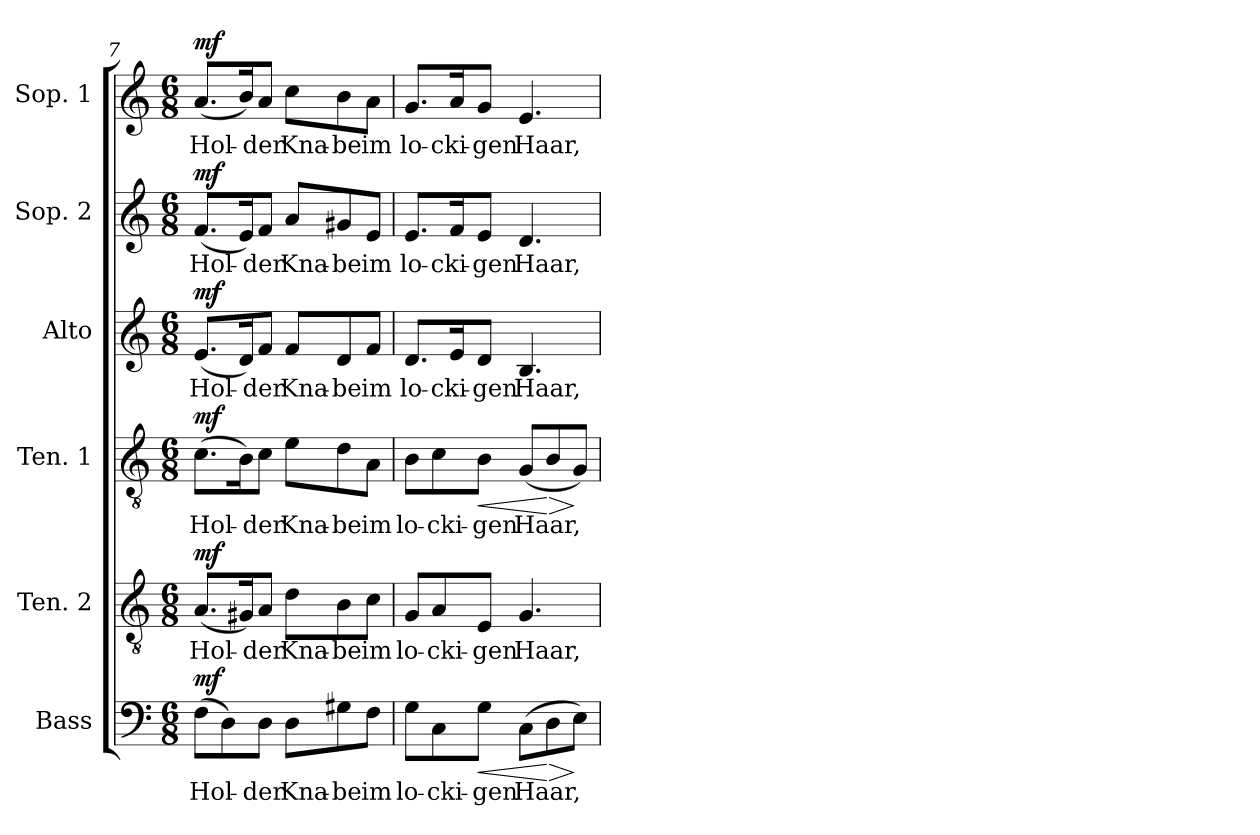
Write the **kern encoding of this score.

**kern	**text	**dynam	**kern	**text	**dynam	**kern	**text	**dynam	**kern	**text	**dynam	**kern	**text	**dynam	**kern	**text	**dynam
*part6	*part6	*part6	*part5	*part5	*part5	*part4	*part4	*part4	*part3	*part3	*part3	*part2	*part2	*part2	*part1	*part1	*part1
*staff6	*staff6	*staff6	*staff5	*staff5	*staff5	*staff4	*staff4	*staff4	*staff3	*staff3	*staff3	*staff2	*staff2	*staff2	*staff1	*staff1	*staff1
*I"Bass	*	*	*I"Ten. 2	*	*	*I"Ten. 1	*	*	*I"Alto	*	*	*I"Sop. 2	*	*	*I"Sop. 1	*	*
*I'Bs.	*	*	*I'T2.	*	*	*I'T1.	*	*	*I'A.	*	*	*I'S2.	*	*	*I'S1.	*	*
*clefF4	*	*	*clefGv2	*	*	*clefGv2	*	*	*clefG2	*	*	*clefG2	*	*	*clefG2	*	*
*	*	*	*ITrd7c12	*	*	*ITrd7c12	*	*	*	*	*	*	*	*	*	*	*
*k[]	*	*	*k[]	*	*	*k[]	*	*	*k[]	*	*	*k[]	*	*	*k[]	*	*
*C:	*	*	*C:	*	*	*C:	*	*	*C:	*	*	*C:	*	*	*C:	*	*
*M6/8	*	*	*M6/8	*	*	*M6/8	*	*	*M6/8	*	*	*M6/8	*	*	*M6/8	*	*
=7	=7	=7	=7	=7	=7	=7	=7	=7	=7	=7	=7	=7	=7	=7	=7	=7	=7
!	!LO:LY:b:color=#000000	!	!	!	!	!	!	!	!	!	!	!	!	!	!	!	!
!	!	!	!	!LO:LY:b:color=#000000	!	!	!	!	!	!	!	!	!	!	!	!	!
!	!	!	!	!	!	!	!LO:LY:b:color=#000000	!	!	!	!	!	!	!	!	!	!
!	!	!	!	!	!	!	!	!	!	!LO:LY:b:color=#000000	!	!	!	!	!	!	!
!	!	!	!	!	!	!	!	!	!	!	!	!	!LO:LY:b:color=#000000	!	!	!	!
!	!	!	!	!	!	!	!	!	!	!	!	!	!	!	!	!LO:LY:b:color=#000000	!
(8Fi\L	Hol-	mf	(8.AAi/L	Hol-	mf	(8.Ci\L	Hol-	mf	(8.ei/L	Hol-	mf	(8.fi/L	Hol-	mf	(8.ai/L	Hol-	mf
8Di\)	.	.	.	.	.	.	.	.	.	.	.	.	.	.	.	.	.
.	.	.	16GG#Xi/K)	.	.	16BBi\K)	.	.	16di/K)	.	.	16ei/K)	.	.	16bi/K)	.	.
!	!LO:LY:b:color=#000000	!	!	!	!	!	!	!	!	!	!	!	!	!	!	!	!
!	!	!	!	!LO:LY:b:color=#000000	!	!	!	!	!	!	!	!	!	!	!	!	!
!	!	!	!	!	!	!	!LO:LY:b:color=#000000	!	!	!	!	!	!	!	!	!	!
!	!	!	!	!	!	!	!	!	!	!LO:LY:b:color=#000000	!	!	!	!	!	!	!
!	!	!	!	!	!	!	!	!	!	!	!	!	!LO:LY:b:color=#000000	!	!	!	!
!	!	!	!	!	!	!	!	!	!	!	!	!	!	!	!	!LO:LY:b:color=#000000	!
8Di\J	-der	.	8AAi/J	-der	.	8Ci\J	-der	.	8fi/J	-der	.	8fi/J	-der	.	8ai/J	-der	.
!	!LO:LY:b:color=#000000	!	!	!	!	!	!	!	!	!	!	!	!	!	!	!	!
!	!	!	!	!LO:LY:b:color=#000000	!	!	!	!	!	!	!	!	!	!	!	!	!
!	!	!	!	!	!	!	!LO:LY:b:color=#000000	!	!	!	!	!	!	!	!	!	!
!	!	!	!	!	!	!	!	!	!	!LO:LY:b:color=#000000	!	!	!	!	!	!	!
!	!	!	!	!	!	!	!	!	!	!	!	!	!LO:LY:b:color=#000000	!	!	!	!
!	!	!	!	!	!	!	!	!	!	!	!	!	!	!	!	!LO:LY:b:color=#000000	!
8Di\L	Kna-	.	8Di\L	Kna-	.	8Ei\L	Kna-	.	8fi/L	Kna-	.	8ai/L	Kna-	.	8cci\L	Kna-	.
!	!LO:LY:b:color=#000000	!	!	!	!	!	!	!	!	!	!	!	!	!	!	!	!
!	!	!	!	!LO:LY:b:color=#000000	!	!	!	!	!	!	!	!	!	!	!	!	!
!	!	!	!	!	!	!	!LO:LY:b:color=#000000	!	!	!	!	!	!	!	!	!	!
!	!	!	!	!	!	!	!	!	!	!LO:LY:b:color=#000000	!	!	!	!	!	!	!
!	!	!	!	!	!	!	!	!	!	!	!	!	!LO:LY:b:color=#000000	!	!	!	!
!	!	!	!	!	!	!	!	!	!	!	!	!	!	!	!	!LO:LY:b:color=#000000	!
8G#Xi\	-be	.	8BBi\	-be	.	8Di\	-be	.	8di/	-be	.	8g#Xi/	-be	.	8bi\	-be	.
!	!LO:LY:b:color=#000000	!	!	!	!	!	!	!	!	!	!	!	!	!	!	!	!
!	!	!	!	!LO:LY:b:color=#000000	!	!	!	!	!	!	!	!	!	!	!	!	!
!	!	!	!	!	!	!	!LO:LY:b:color=#000000	!	!	!	!	!	!	!	!	!	!
!	!	!	!	!	!	!	!	!	!	!LO:LY:b:color=#000000	!	!	!	!	!	!	!
!	!	!	!	!	!	!	!	!	!	!	!	!	!LO:LY:b:color=#000000	!	!	!	!
!	!	!	!	!	!	!	!	!	!	!	!	!	!	!	!	!LO:LY:b:color=#000000	!
8Fi\J	im	.	8Ci\J	im	.	8AAi\J	im	.	8fi/J	im	.	8ei/J	im	.	8ai\J	im	.
=8	=8	=8	=8	=8	=8	=8	=8	=8	=8	=8	=8	=8	=8	=8	=8	=8	=8
!	!LO:LY:b:color=#000000	!	!	!	!	!	!	!	!	!	!	!	!	!	!	!	!
!	!	!	!	!LO:LY:b:color=#000000	!	!	!	!	!	!	!	!	!	!	!	!	!
!	!	!	!	!	!	!	!LO:LY:b:color=#000000	!	!	!	!	!	!	!	!	!	!
!	!	!	!	!	!	!	!	!	!	!LO:LY:b:color=#000000	!	!	!	!	!	!	!
!	!	!	!	!	!	!	!	!	!	!	!	!	!LO:LY:b:color=#000000	!	!	!	!
!	!	!	!	!	!	!	!	!	!	!	!	!	!	!	!	!LO:LY:b:color=#000000	!
8Gi\L	lo-	.	8GGi/L	lo-	.	8BBi\L	lo-	.	8.di/L	lo-	.	8.ei/L	lo-	.	8.gi/L	lo-	.
!	!LO:LY:b:color=#000000	!	!	!	!	!	!	!	!	!	!	!	!	!	!	!	!
!	!	!	!	!LO:LY:b:color=#000000	!	!	!	!	!	!	!	!	!	!	!	!	!
!	!	!	!	!	!	!	!LO:LY:b:color=#000000	!	!	!	!	!	!	!	!	!	!
8Ci\	-cki-	.	8AAi/	-cki-	.	8Ci\	-cki-	.	.	.	.	.	.	.	.	.	.
!	!	!	!	!	!	!	!	!	!	!LO:LY:b:color=#000000	!	!	!	!	!	!	!
!	!	!	!	!	!	!	!	!	!	!	!	!	!LO:LY:b:color=#000000	!	!	!	!
!	!	!	!	!	!	!	!	!	!	!	!	!	!	!	!	!LO:LY:b:color=#000000	!
.	.	.	.	.	.	.	.	.	16ei/K	-cki-	.	16fi/K	-cki-	.	16ai/K	-cki-	.
!	!LO:LY:b:color=#000000	!LO:HP:b	!	!	!	!	!	!	!	!	!	!	!	!	!	!	!
!	!	!	!	!LO:LY:b:color=#000000	!	!	!	!	!	!	!	!	!	!	!	!	!
!	!	!	!	!	!	!	!LO:LY:b:color=#000000	!LO:HP:b	!	!	!	!	!	!	!	!	!
!	!	!	!	!	!	!	!	!	!	!LO:LY:b:color=#000000	!	!	!	!	!	!	!
!	!	!	!	!	!	!	!	!	!	!	!	!	!LO:LY:b:color=#000000	!	!	!	!
!	!	!	!	!	!	!	!	!	!	!	!	!	!	!	!	!LO:LY:b:color=#000000	!
8Gi\J	-gen	<	8EEi/J	-gen	.	8BBi\J	-gen	<	8di/J	-gen	.	8ei/J	-gen	.	8gi/J	-gen	.
!	!LO:LY:b:color=#000000	!	!	!	!	!	!	!	!	!	!	!	!	!	!	!	!
!	!	!	!	!LO:LY:b:color=#000000	!	!	!	!	!	!	!	!	!	!	!	!	!
!	!	!	!	!	!	!	!LO:LY:b:color=#000000	!	!	!	!	!	!	!	!	!	!
!	!	!	!	!	!	!	!	!	!	!LO:LY:b:color=#000000	!	!	!	!	!	!	!
!	!	!	!	!	!	!	!	!	!	!	!	!	!LO:LY:b:color=#000000	!	!	!	!
!	!	!	!	!	!	!	!	!	!	!	!	!	!	!	!	!LO:LY:b:color=#000000	!
(8Ci\L	Haar,	.	4.GGi/	Haar,	.	(8GGi/L	Haar,	.	4.Bi/	Haar,	.	4.di/	Haar,	.	4.ei/	Haar,	.
!	!	!LO:HP:n=1:b	!	!	!	!	!	!LO:HP:n=1:b	!	!	!	!	!	!	!	!	!
8Di\	.	[ >	.	.	.	8BBi/	.	[ >	.	.	.	.	.	.	.	.	.
8Ei\J)	.	]	.	.	.	8GGi/J)	.	]	.	.	.	.	.	.	.	.	.
=	=	=	=	=	=	=	=	=	=	=	=	=	=	=	=	=	=
*-	*-	*-	*-	*-	*-	*-	*-	*-	*-	*-	*-	*-	*-	*-	*-	*-	*-
